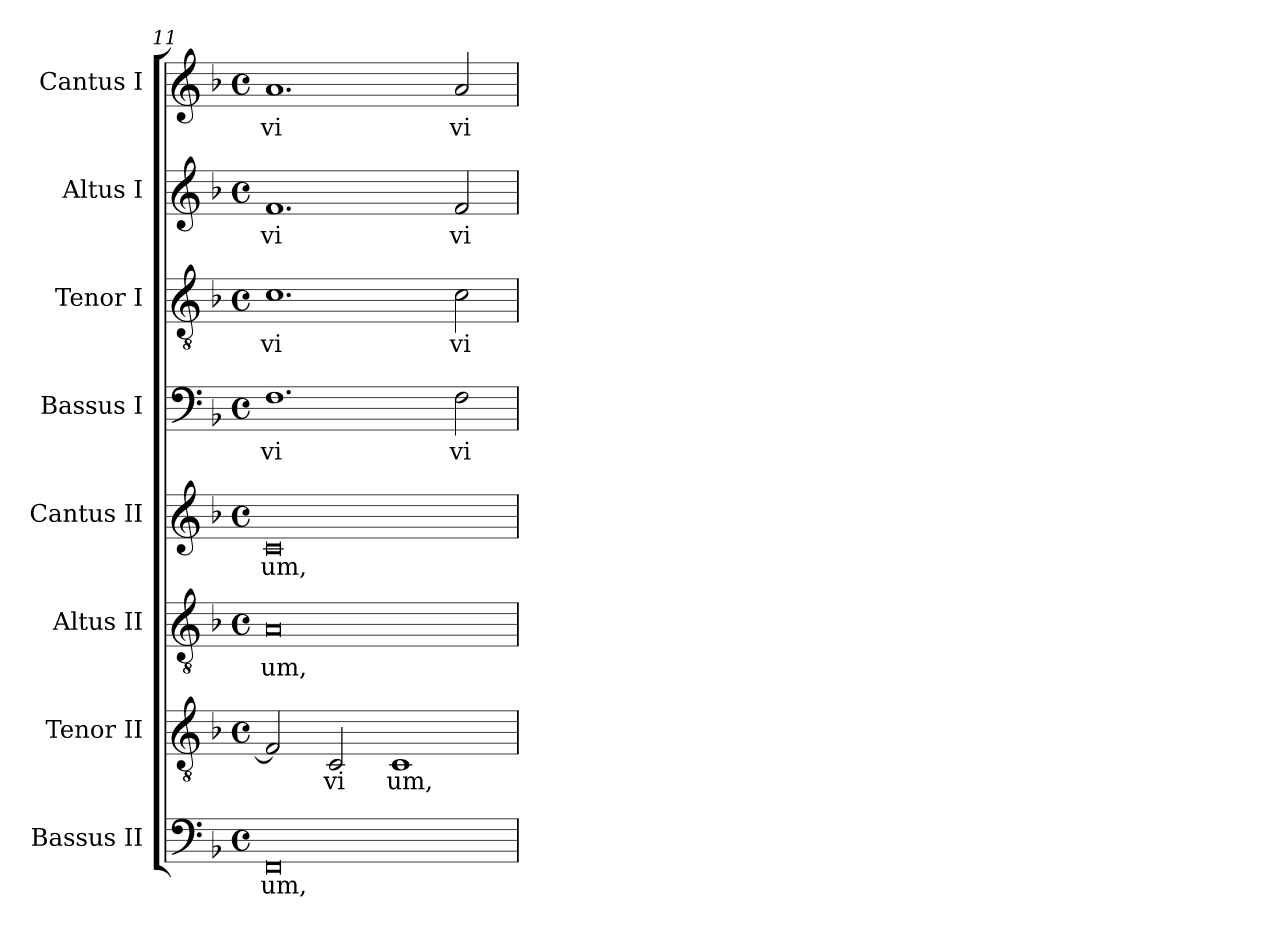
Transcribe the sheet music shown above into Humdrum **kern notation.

**kern	**text	**kern	**text	**kern	**text	**kern	**text	**kern	**text	**kern	**text	**kern	**text	**kern	**text
*part8	*part8	*part7	*part7	*part6	*part6	*part5	*part5	*part4	*part4	*part3	*part3	*part2	*part2	*part1	*part1
*staff8	*staff8	*staff7	*staff7	*staff6	*staff6	*staff5	*staff5	*staff4	*staff4	*staff3	*staff3	*staff2	*staff2	*staff1	*staff1
*I"Bassus II	*	*I"Tenor II	*	*I"Altus II	*	*I"Cantus II	*	*I"Bassus I	*	*I"Tenor I	*	*I"Altus I	*	*I"Cantus I	*
*clefF4	*	*clefGv2	*	*clefGv2	*	*clefG2	*	*clefF4	*	*clefGv2	*	*clefG2	*	*clefG2	*
*k[b-]	*	*k[b-]	*	*k[b-]	*	*k[b-]	*	*k[b-]	*	*k[b-]	*	*k[b-]	*	*k[b-]	*
*F:	*	*F:	*	*F:	*	*F:	*	*F:	*	*F:	*	*F:	*	*F:	*
*M4/4	*	*M4/4	*	*M4/4	*	*M4/4	*	*M4/4	*	*M4/4	*	*M4/4	*	*M4/4	*
*met(c)	*	*met(c)	*	*met(c)	*	*met(c)	*	*met(c)	*	*met(c)	*	*met(c)	*	*met(c)	*
=11	=11	=11	=11	=11	=11	=11	=11	=11	=11	=11	=11	=11	=11	=11	=11
!	!LO:LY:b:cj	!	!	!	!LO:LY:b:cj	!	!LO:LY:b:cj	!	!LO:LY:b:cj	!	!LO:LY:b:cj	!	!LO:LY:b:cj	!	!LO:LY:b:cj
0FF	um,	2F/]	.	0A	-um,	0c	-um,	1.F	vi	1.c	vi	1.f	vi	1.a	vi
!	!	!	!LO:LY:b:cj	!	!	!	!	!	!	!	!	!	!	!	!
.	.	2C/	vi	.	.	.	.	.	.	.	.	.	.	.	.
!	!	!	!LO:LY:b:cj	!	!	!	!	!	!	!	!	!	!	!	!
.	.	1C	um,	.	.	.	.	.	.	.	.	.	.	.	.
!	!	!	!	!	!	!	!	!	!LO:LY:b:cj	!	!LO:LY:b:cj	!	!LO:LY:b:cj	!	!LO:LY:b:cj
.	.	.	.	.	.	.	.	2F\	vi	2c\	vi	2f/	vi	2a/	vi
=	=	=	=	=	=	=	=	=	=	=	=	=	=	=	=
*-	*-	*-	*-	*-	*-	*-	*-	*-	*-	*-	*-	*-	*-	*-	*-
